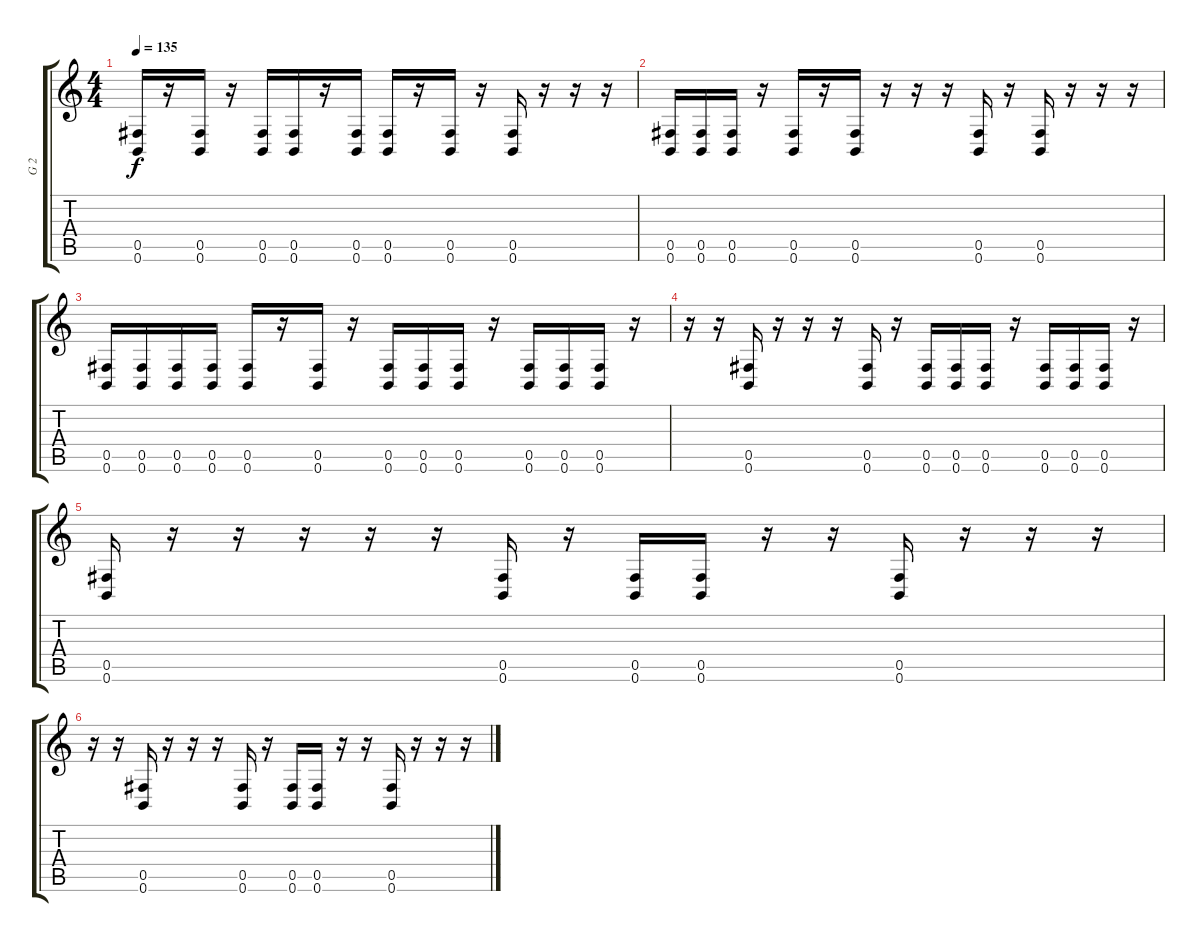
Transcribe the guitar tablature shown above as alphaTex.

\track ("G 2" "G 2") {instrument distortionguitar}
\staff {score tabs}
\tuning (Db4 Ab3 E3 B2 Gb2 B1) {hide}
\ts (4 4)
\tempo 135
\clef g2
\ks c
(0.5 0.6).16{dy f} r.16 (0.5 0.6).16 r.16 (0.5 0.6).16 (0.5 0.6).16 r.16 (0.5 0.6).16 (0.5 0.6).16 r.16 (0.5 0.6).16 r.16 (0.5 0.6).16 r.16 r.16 r.16 |
(0.5 0.6).16 (0.5 0.6).16 (0.5 0.6).16 r.16 (0.5 0.6).16 r.16 (0.5 0.6).16 r.16 r.16 r.16 (0.5 0.6).16 r.16 (0.5 0.6).16 r.16 r.16 r.16 |
(0.5 0.6).16 (0.5 0.6).16 (0.5 0.6).16 (0.5 0.6).16 (0.5 0.6).16 r.16 (0.5 0.6).16 r.16 (0.5 0.6).16 (0.5 0.6).16 (0.5 0.6).16 r.16 (0.5 0.6).16 (0.5 0.6).16 (0.5 0.6).16 r.16 |
r.16 r.16 (0.5 0.6).16 r.16 r.16 r.16 (0.5 0.6).16 r.16 (0.5 0.6).16 (0.5 0.6).16 (0.5 0.6).16 r.16 (0.5 0.6).16 (0.5 0.6).16 (0.5 0.6).16 r.16 |
(0.5 0.6).16 r.16 r.16 r.16 r.16 r.16 (0.5 0.6).16 r.16 (0.5 0.6).16 (0.5 0.6).16 r.16 r.16 (0.5 0.6).16 r.16 r.16 r.16 |
r.16 r.16 (0.5 0.6).16 r.16 r.16 r.16 (0.5 0.6).16 r.16 (0.5 0.6).16 (0.5 0.6).16 r.16 r.16 (0.5 0.6).16 r.16 r.16 r.16
